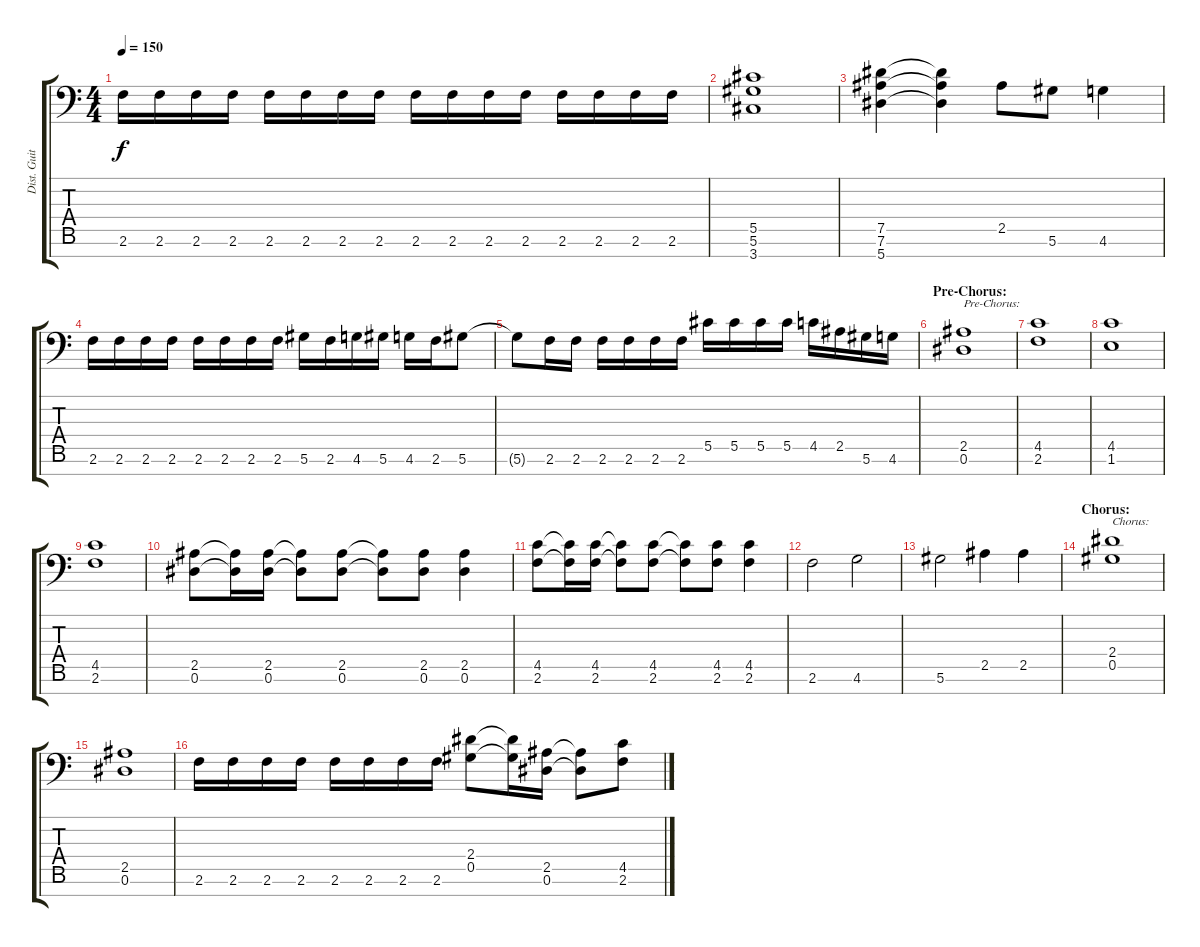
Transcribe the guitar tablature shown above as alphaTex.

\track ("Dist. Guitar 2" "Dist. Guit") {instrument distortionguitar}
\staff {score tabs}
\tuning (Eb4 Bb3 Gb3 Db3 Ab2 Eb2 Bb1) {hide}
\ts (4 4)
\tempo 150
\clef f4
\ks c
2.6.16{dy f} 2.6.16 2.6.16 2.6.16 2.6.16 2.6.16 2.6.16 2.6.16 2.6.16 2.6.16 2.6.16 2.6.16 2.6.16 2.6.16 2.6.16 2.6.16 |
(5.5 5.6 3.7).1 |
(7.5 7.6 5.7).4 (7.5{t} 7.6{t} 5.7{t}).4 2.5.8 5.6.8 4.6.4 |
2.6.16 2.6.16 2.6.16 2.6.16 2.6.16 2.6.16 2.6.16 2.6.16 5.6.16 2.6.16 4.6.16 5.6.16 4.6.16 2.6.16 5.6.8 |
5.6{t}.8 2.6.16 2.6.16 2.6.16 2.6.16 2.6.16 2.6.16 5.5.16 5.5.16 5.5.16 5.5.16 4.5.16 2.5.16 5.6.16 4.6.16 |
\section ("" "Pre-Chorus:")
(2.5 0.6).1{txt "Pre-Chorus:"} |
(4.5 2.6).1 |
(4.5 1.6).1 |
(4.5 2.6).1 |
(2.5 0.6).8 (2.5{t} 0.6{t}).16 (2.5 0.6).16 (2.5{t} 0.6{t}).8 (2.5 0.6).8 (2.5{t} 0.6{t}).8 (2.5 0.6).8 (2.5 0.6).4 |
(4.5 2.6).8 (4.5{t} 2.6{t}).16 (4.5 2.6).16 (4.5{t} 2.6{t}).8 (4.5 2.6).8 (4.5{t} 2.6{t}).8 (4.5 2.6).8 (4.5 2.6).4 |
2.6.2 4.6.2 |
5.6.2 2.5.4 2.5.4 |
\section ("" "Chorus:")
(2.4 0.5).1{txt "Chorus:"} |
(2.5 0.6).1 |
2.6.16 2.6.16 2.6.16 2.6.16 2.6.16 2.6.16 2.6.16 2.6.16 (2.4 0.5).8 (2.4{t} 0.5{t}).16 (2.5 0.6).16 (2.5{t} 0.6{t}).8 (4.5 2.6).8
